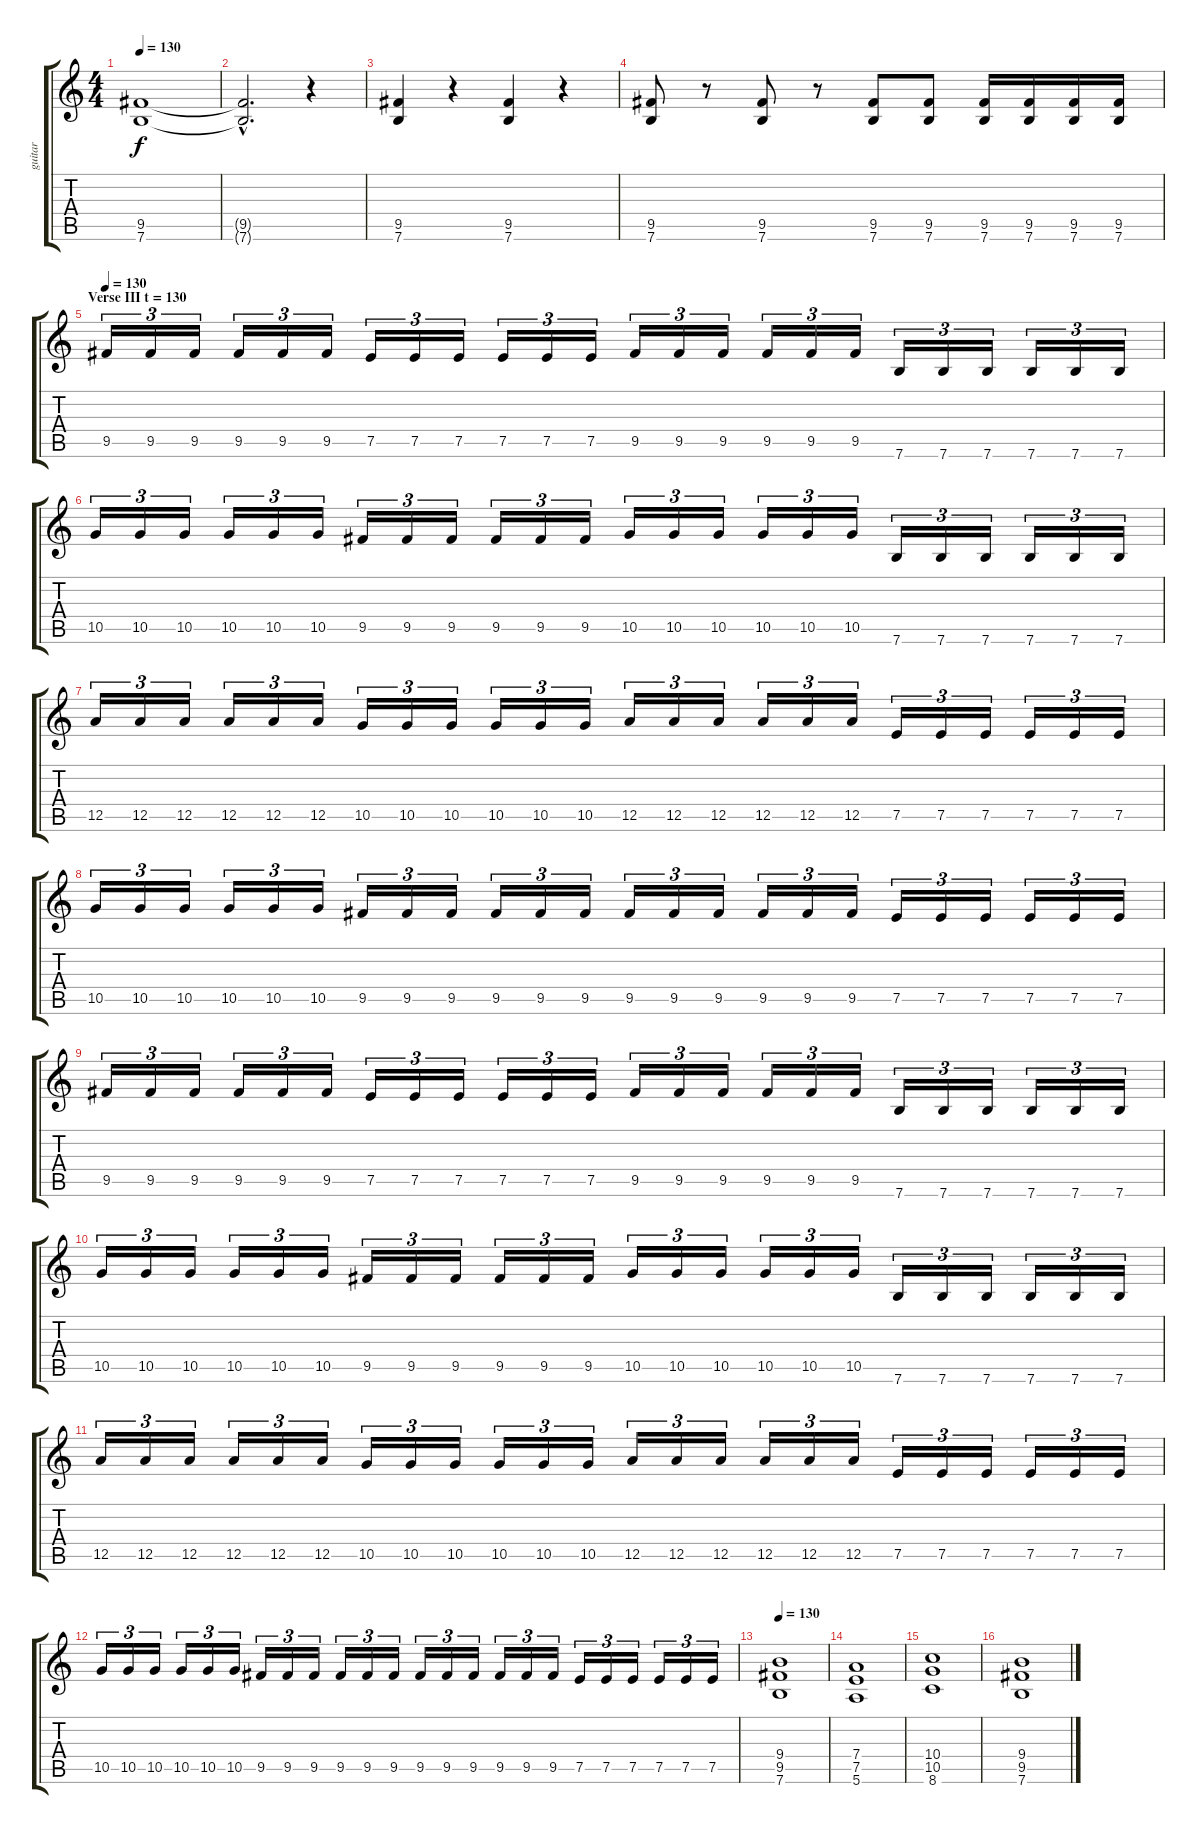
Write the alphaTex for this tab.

\track ("guitar" "guitar") {instrument distortionguitar}
\staff {score tabs}
\tuning (E4 B3 G3 D3 A2 E2) {hide}
\ts (4 4)
\tempo 130
\clef g2
\ks c
(9.5 7.6).1{dy f} |
(9.5{hac t} 7.6{hac t}).2{d} r.4 |
(9.5 7.6).4 r.4 (9.5 7.6).4 r.4 |
(9.5 7.6).8 r.8 (9.5 7.6).8 r.8 (9.5 7.6).8 (9.5 7.6).8 (9.5 7.6).16 (9.5 7.6).16 (9.5 7.6).16 (9.5 7.6).16 |
\section ("" "Verse III t = 130")
\tempo 130
9.5.16{tu (3 2)} 9.5.16{tu (3 2)} 9.5.16{tu (3 2)} 9.5.16{tu (3 2)} 9.5.16{tu (3 2)} 9.5.16{tu (3 2)} 7.5.16{tu (3 2)} 7.5.16{tu (3 2)} 7.5.16{tu (3 2)} 7.5.16{tu (3 2)} 7.5.16{tu (3 2)} 7.5.16{tu (3 2)} 9.5.16{tu (3 2)} 9.5.16{tu (3 2)} 9.5.16{tu (3 2)} 9.5.16{tu (3 2)} 9.5.16{tu (3 2)} 9.5.16{tu (3 2)} 7.6.16{tu (3 2)} 7.6.16{tu (3 2)} 7.6.16{tu (3 2)} 7.6.16{tu (3 2)} 7.6.16{tu (3 2)} 7.6.16{tu (3 2)} |
10.5.16{tu (3 2)} 10.5.16{tu (3 2)} 10.5.16{tu (3 2)} 10.5.16{tu (3 2)} 10.5.16{tu (3 2)} 10.5.16{tu (3 2)} 9.5.16{tu (3 2)} 9.5.16{tu (3 2)} 9.5.16{tu (3 2)} 9.5.16{tu (3 2)} 9.5.16{tu (3 2)} 9.5.16{tu (3 2)} 10.5.16{tu (3 2)} 10.5.16{tu (3 2)} 10.5.16{tu (3 2)} 10.5.16{tu (3 2)} 10.5.16{tu (3 2)} 10.5.16{tu (3 2)} 7.6.16{tu (3 2)} 7.6.16{tu (3 2)} 7.6.16{tu (3 2)} 7.6.16{tu (3 2)} 7.6.16{tu (3 2)} 7.6.16{tu (3 2)} |
12.5.16{tu (3 2)} 12.5.16{tu (3 2)} 12.5.16{tu (3 2)} 12.5.16{tu (3 2)} 12.5.16{tu (3 2)} 12.5.16{tu (3 2)} 10.5.16{tu (3 2)} 10.5.16{tu (3 2)} 10.5.16{tu (3 2)} 10.5.16{tu (3 2)} 10.5.16{tu (3 2)} 10.5.16{tu (3 2)} 12.5.16{tu (3 2)} 12.5.16{tu (3 2)} 12.5.16{tu (3 2)} 12.5.16{tu (3 2)} 12.5.16{tu (3 2)} 12.5.16{tu (3 2)} 7.5.16{tu (3 2)} 7.5.16{tu (3 2)} 7.5.16{tu (3 2)} 7.5.16{tu (3 2)} 7.5.16{tu (3 2)} 7.5.16{tu (3 2)} |
10.5.16{tu (3 2)} 10.5.16{tu (3 2)} 10.5.16{tu (3 2)} 10.5.16{tu (3 2)} 10.5.16{tu (3 2)} 10.5.16{tu (3 2)} 9.5.16{tu (3 2)} 9.5.16{tu (3 2)} 9.5.16{tu (3 2)} 9.5.16{tu (3 2)} 9.5.16{tu (3 2)} 9.5.16{tu (3 2)} 9.5.16{tu (3 2)} 9.5.16{tu (3 2)} 9.5.16{tu (3 2)} 9.5.16{tu (3 2)} 9.5.16{tu (3 2)} 9.5.16{tu (3 2)} 7.5.16{tu (3 2)} 7.5.16{tu (3 2)} 7.5.16{tu (3 2)} 7.5.16{tu (3 2)} 7.5.16{tu (3 2)} 7.5.16{tu (3 2)} |
9.5.16{tu (3 2)} 9.5.16{tu (3 2)} 9.5.16{tu (3 2)} 9.5.16{tu (3 2)} 9.5.16{tu (3 2)} 9.5.16{tu (3 2)} 7.5.16{tu (3 2)} 7.5.16{tu (3 2)} 7.5.16{tu (3 2)} 7.5.16{tu (3 2)} 7.5.16{tu (3 2)} 7.5.16{tu (3 2)} 9.5.16{tu (3 2)} 9.5.16{tu (3 2)} 9.5.16{tu (3 2)} 9.5.16{tu (3 2)} 9.5.16{tu (3 2)} 9.5.16{tu (3 2)} 7.6.16{tu (3 2)} 7.6.16{tu (3 2)} 7.6.16{tu (3 2)} 7.6.16{tu (3 2)} 7.6.16{tu (3 2)} 7.6.16{tu (3 2)} |
10.5.16{tu (3 2)} 10.5.16{tu (3 2)} 10.5.16{tu (3 2)} 10.5.16{tu (3 2)} 10.5.16{tu (3 2)} 10.5.16{tu (3 2)} 9.5.16{tu (3 2)} 9.5.16{tu (3 2)} 9.5.16{tu (3 2)} 9.5.16{tu (3 2)} 9.5.16{tu (3 2)} 9.5.16{tu (3 2)} 10.5.16{tu (3 2)} 10.5.16{tu (3 2)} 10.5.16{tu (3 2)} 10.5.16{tu (3 2)} 10.5.16{tu (3 2)} 10.5.16{tu (3 2)} 7.6.16{tu (3 2)} 7.6.16{tu (3 2)} 7.6.16{tu (3 2)} 7.6.16{tu (3 2)} 7.6.16{tu (3 2)} 7.6.16{tu (3 2)} |
12.5.16{tu (3 2)} 12.5.16{tu (3 2)} 12.5.16{tu (3 2)} 12.5.16{tu (3 2)} 12.5.16{tu (3 2)} 12.5.16{tu (3 2)} 10.5.16{tu (3 2)} 10.5.16{tu (3 2)} 10.5.16{tu (3 2)} 10.5.16{tu (3 2)} 10.5.16{tu (3 2)} 10.5.16{tu (3 2)} 12.5.16{tu (3 2)} 12.5.16{tu (3 2)} 12.5.16{tu (3 2)} 12.5.16{tu (3 2)} 12.5.16{tu (3 2)} 12.5.16{tu (3 2)} 7.5.16{tu (3 2)} 7.5.16{tu (3 2)} 7.5.16{tu (3 2)} 7.5.16{tu (3 2)} 7.5.16{tu (3 2)} 7.5.16{tu (3 2)} |
10.5.16{tu (3 2)} 10.5.16{tu (3 2)} 10.5.16{tu (3 2)} 10.5.16{tu (3 2)} 10.5.16{tu (3 2)} 10.5.16{tu (3 2)} 9.5.16{tu (3 2)} 9.5.16{tu (3 2)} 9.5.16{tu (3 2)} 9.5.16{tu (3 2)} 9.5.16{tu (3 2)} 9.5.16{tu (3 2)} 9.5.16{tu (3 2)} 9.5.16{tu (3 2)} 9.5.16{tu (3 2)} 9.5.16{tu (3 2)} 9.5.16{tu (3 2)} 9.5.16{tu (3 2)} 7.5.16{tu (3 2)} 7.5.16{tu (3 2)} 7.5.16{tu (3 2)} 7.5.16{tu (3 2)} 7.5.16{tu (3 2)} 7.5.16{tu (3 2)} |
\tempo 130
(9.4 9.5 7.6).1 |
(7.4 7.5 5.6).1 |
(10.4 10.5 8.6).1 |
(9.4 9.5 7.6).1
